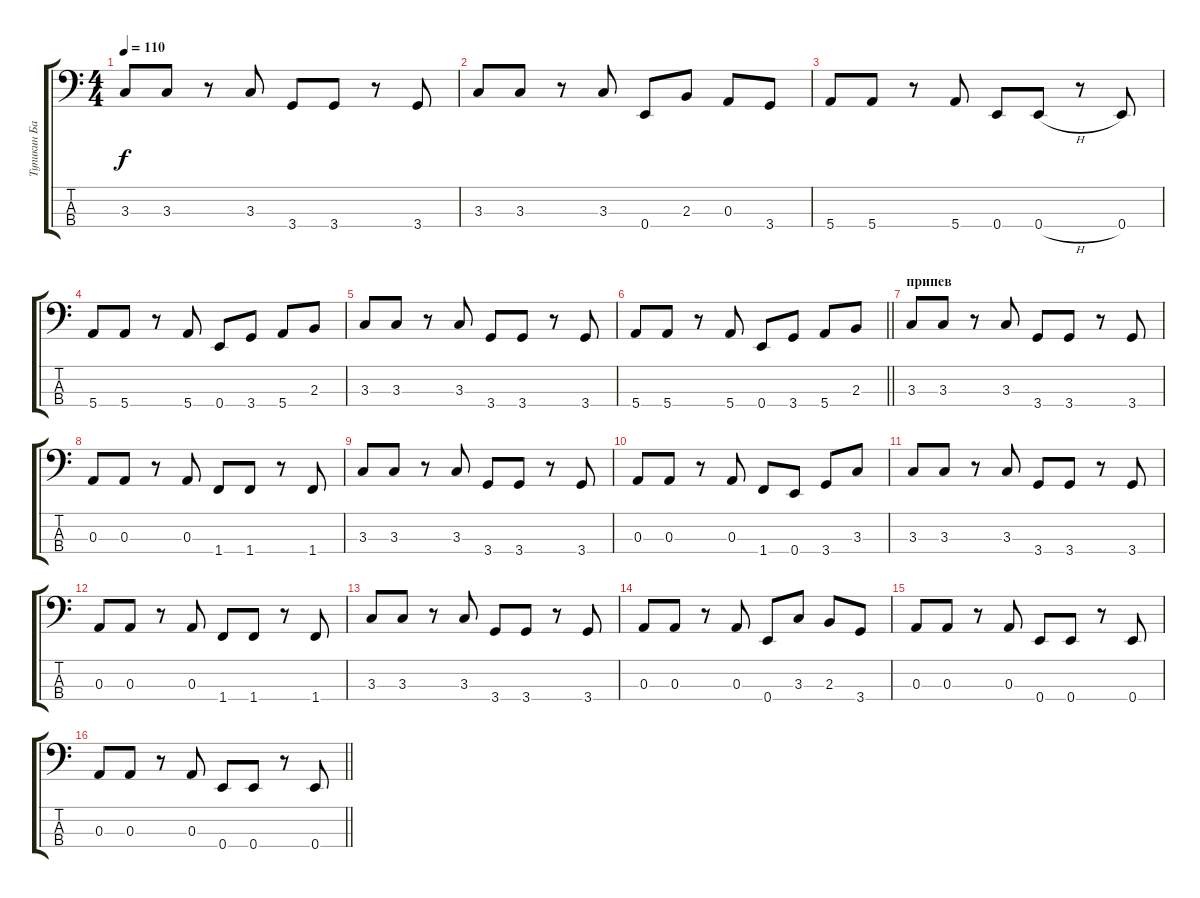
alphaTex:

\track ("Тупикин Бас" "Тупикин Ба") {instrument slapbass1}
\staff {score tabs}
\tuning (G2 D2 A1 E1) {hide}
\ts (4 4)
\tempo 110
\clef f4
\ks c
3.3.8{dy f} 3.3.8 r.8 3.3.8 3.4.8 3.4.8 r.8 3.4.8 |
3.3.8 3.3.8 r.8 3.3.8 0.4.8 2.3.8 0.3.8 3.4.8 |
5.4.8 5.4.8 r.8 5.4.8 0.4.8 0.4{h}.8 r.8 0.4.8 |
5.4.8 5.4.8 r.8 5.4.8 0.4.8 3.4.8 5.4.8 2.3.8 |
3.3.8 3.3.8 r.8 3.3.8 3.4.8 3.4.8 r.8 3.4.8 |
\barLineRight lightlight
5.4.8 5.4.8 r.8 5.4.8 0.4.8 3.4.8 5.4.8 2.3.8 |
\section ("" "припев")
3.3.8 3.3.8 r.8 3.3.8 3.4.8 3.4.8 r.8 3.4.8 |
0.3.8 0.3.8 r.8 0.3.8 1.4.8 1.4.8 r.8 1.4.8 |
3.3.8 3.3.8 r.8 3.3.8 3.4.8 3.4.8 r.8 3.4.8 |
0.3.8 0.3.8 r.8 0.3.8 1.4.8 0.4.8 3.4.8 3.3.8 |
3.3.8 3.3.8 r.8 3.3.8 3.4.8 3.4.8 r.8 3.4.8 |
0.3.8 0.3.8 r.8 0.3.8 1.4.8 1.4.8 r.8 1.4.8 |
3.3.8 3.3.8 r.8 3.3.8 3.4.8 3.4.8 r.8 3.4.8 |
0.3.8 0.3.8 r.8 0.3.8 0.4.8 3.3.8 2.3.8 3.4.8 |
0.3.8 0.3.8 r.8 0.3.8 0.4.8 0.4.8 r.8 0.4.8 |
\barLineRight lightlight
0.3.8 0.3.8 r.8 0.3.8 0.4.8 0.4.8 r.8 0.4.8
